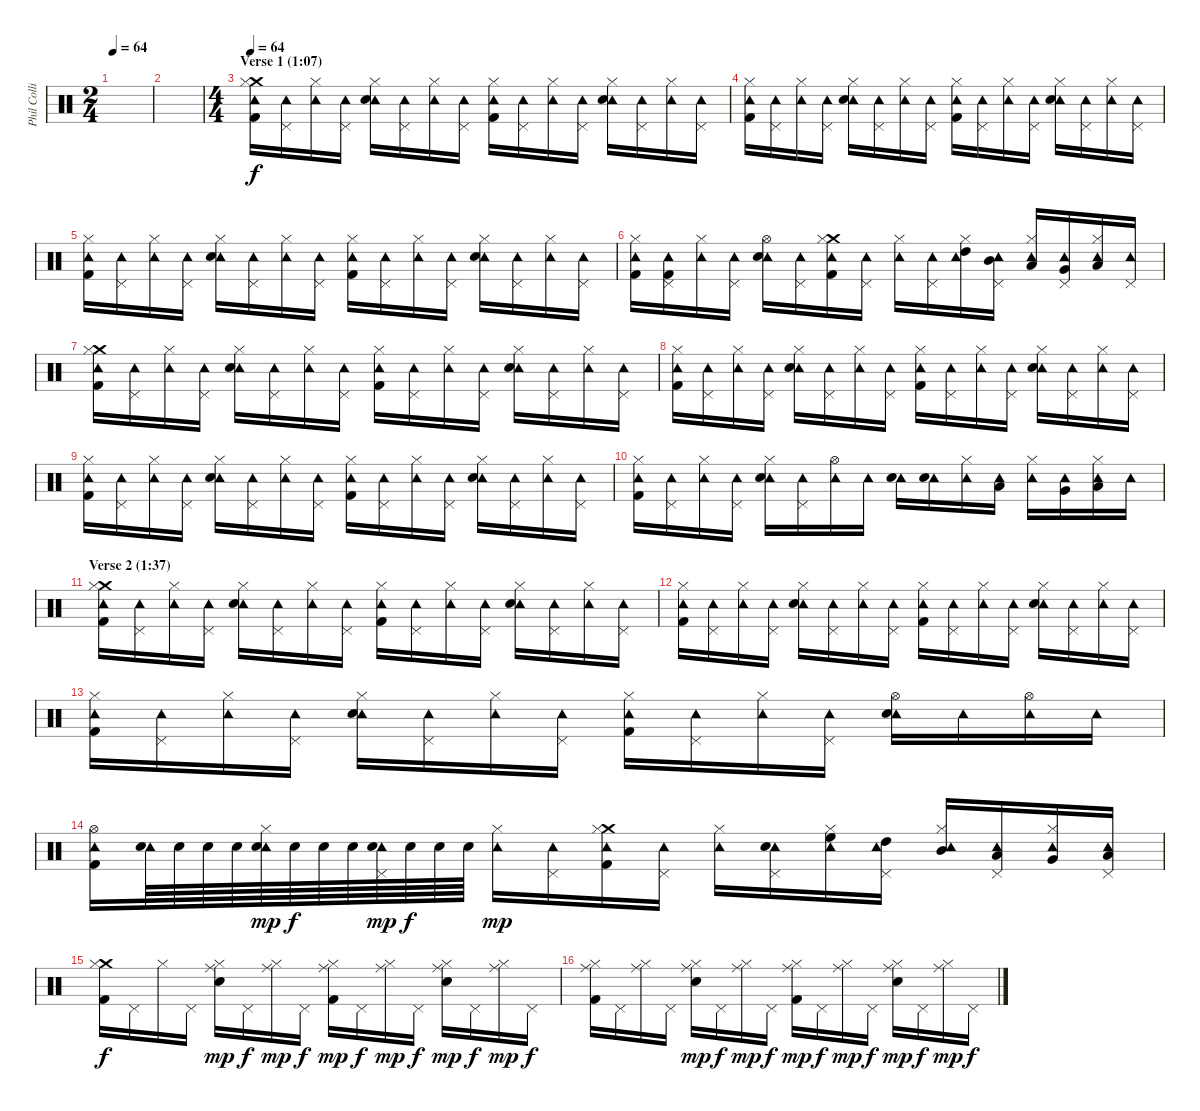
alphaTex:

\track ("Phil Collins (drums)" "Phil Colli") {instrument percussion}
\staff {score}
\articulation defaults
\ts (2 4)
\tempo 64
\clef neutral
\ks c
|
|
\ts (4 4)
\section ("" "Verse 1 (1:07)")
\tempo 64
("Crash medium (hit)" "Tambourine (hit)" "Hi-Hat (closed)" "Kick (hit) 2").16 ("Tambourine (hit)" "Pedal Hi-Hat (hit)").16 ("Tambourine (hit)" "Hi-Hat (closed)").16 ("Tambourine (hit)" "Pedal Hi-Hat (hit)").16 ("Tambourine (hit)" "Hi-Hat (closed)" "Electric Snare (hit)").16 ("Tambourine (hit)" "Pedal Hi-Hat (hit)").16 ("Tambourine (hit)" "Hi-Hat (closed)").16 ("Tambourine (hit)" "Pedal Hi-Hat (hit)").16 ("Tambourine (hit)" "Hi-Hat (closed)" "Kick (hit) 2").16 ("Tambourine (hit)" "Pedal Hi-Hat (hit)").16 ("Tambourine (hit)" "Hi-Hat (closed)").16 ("Tambourine (hit)" "Pedal Hi-Hat (hit)").16 ("Tambourine (hit)" "Hi-Hat (closed)" "Electric Snare (hit)").16 ("Tambourine (hit)" "Pedal Hi-Hat (hit)").16 ("Tambourine (hit)" "Hi-Hat (closed)").16 ("Tambourine (hit)" "Pedal Hi-Hat (hit)").16 |
("Tambourine (hit)" "Hi-Hat (closed)" "Kick (hit) 2").16 ("Tambourine (hit)" "Pedal Hi-Hat (hit)").16 ("Tambourine (hit)" "Hi-Hat (closed)").16 ("Tambourine (hit)" "Pedal Hi-Hat (hit)").16 ("Tambourine (hit)" "Hi-Hat (closed)" "Electric Snare (hit)").16 ("Tambourine (hit)" "Pedal Hi-Hat (hit)").16 ("Tambourine (hit)" "Hi-Hat (closed)").16 ("Tambourine (hit)" "Pedal Hi-Hat (hit)").16 ("Tambourine (hit)" "Hi-Hat (closed)" "Kick (hit) 2").16 ("Tambourine (hit)" "Pedal Hi-Hat (hit)").16 ("Tambourine (hit)" "Hi-Hat (closed)").16 ("Tambourine (hit)" "Pedal Hi-Hat (hit)").16 ("Tambourine (hit)" "Hi-Hat (closed)" "Electric Snare (hit)").16 ("Tambourine (hit)" "Pedal Hi-Hat (hit)").16 ("Tambourine (hit)" "Hi-Hat (closed)").16 ("Tambourine (hit)" "Pedal Hi-Hat (hit)").16 |
("Tambourine (hit)" "Hi-Hat (closed)" "Kick (hit) 2").16 ("Tambourine (hit)" "Pedal Hi-Hat (hit)").16 ("Tambourine (hit)" "Hi-Hat (closed)").16 ("Tambourine (hit)" "Pedal Hi-Hat (hit)").16 ("Tambourine (hit)" "Hi-Hat (closed)" "Electric Snare (hit)").16 ("Tambourine (hit)" "Pedal Hi-Hat (hit)").16 ("Tambourine (hit)" "Hi-Hat (closed)").16 ("Tambourine (hit)" "Pedal Hi-Hat (hit)").16 ("Tambourine (hit)" "Hi-Hat (closed)" "Kick (hit) 2").16 ("Tambourine (hit)" "Pedal Hi-Hat (hit)").16 ("Tambourine (hit)" "Hi-Hat (closed)").16 ("Tambourine (hit)" "Pedal Hi-Hat (hit)").16 ("Tambourine (hit)" "Hi-Hat (closed)" "Electric Snare (hit)").16 ("Tambourine (hit)" "Pedal Hi-Hat (hit)").16 ("Tambourine (hit)" "Hi-Hat (closed)").16 ("Tambourine (hit)" "Pedal Hi-Hat (hit)").16 |
("Tambourine (hit)" "Hi-Hat (closed)" "Kick (hit) 2").16 ("Tambourine (hit)" "Pedal Hi-Hat (hit)" "Kick (hit) 2").16 ("Tambourine (hit)" "Hi-Hat (closed)").16 ("Tambourine (hit)" "Pedal Hi-Hat (hit)").16 ("Tambourine (hit)" "Hi-Hat (open)" "Electric Snare (hit)").16 ("Tambourine (hit)" "Pedal Hi-Hat (hit)").16 ("Crash medium (hit)" "Tambourine (hit)" "Hi-Hat (closed)" "Kick (hit) 2").16 ("Tambourine (hit)" "Pedal Hi-Hat (hit)").16 ("Tambourine (hit)" "Hi-Hat (closed)").16 ("Tambourine (hit)" "Pedal Hi-Hat (hit)").16 ("Tambourine (hit)" "Hi-Hat (closed)" "High Tom (hit)").16 ("Tambourine (hit)" "Pedal Hi-Hat (hit)" "Mid Tom (hit)").16 ("Tambourine (hit)" "Hi-Hat (closed)" "Low Tom (hit)").16 ("Tambourine (hit)" "Pedal Hi-Hat (hit)" "Very Low Tom (hit)").16 ("Tambourine (hit)" "Hi-Hat (closed)" "Low Floor Tom (hit)").16 ("Tambourine (hit)" "Pedal Hi-Hat (hit)").16 |
("Crash medium (hit)" "Tambourine (hit)" "Hi-Hat (closed)" "Kick (hit) 2").16 ("Tambourine (hit)" "Pedal Hi-Hat (hit)").16 ("Tambourine (hit)" "Hi-Hat (closed)").16 ("Tambourine (hit)" "Pedal Hi-Hat (hit)").16 ("Tambourine (hit)" "Hi-Hat (closed)" "Electric Snare (hit)").16 ("Tambourine (hit)" "Pedal Hi-Hat (hit)").16 ("Tambourine (hit)" "Hi-Hat (closed)").16 ("Tambourine (hit)" "Pedal Hi-Hat (hit)").16 ("Tambourine (hit)" "Hi-Hat (closed)" "Kick (hit) 2").16 ("Tambourine (hit)" "Pedal Hi-Hat (hit)").16 ("Tambourine (hit)" "Hi-Hat (closed)").16 ("Tambourine (hit)" "Pedal Hi-Hat (hit)").16 ("Tambourine (hit)" "Hi-Hat (closed)" "Electric Snare (hit)").16 ("Tambourine (hit)" "Pedal Hi-Hat (hit)").16 ("Tambourine (hit)" "Hi-Hat (closed)").16 ("Tambourine (hit)" "Pedal Hi-Hat (hit)").16 |
("Tambourine (hit)" "Hi-Hat (closed)" "Kick (hit) 2").16 ("Tambourine (hit)" "Pedal Hi-Hat (hit)").16 ("Tambourine (hit)" "Hi-Hat (closed)").16 ("Tambourine (hit)" "Pedal Hi-Hat (hit)").16 ("Tambourine (hit)" "Hi-Hat (closed)" "Electric Snare (hit)").16 ("Tambourine (hit)" "Pedal Hi-Hat (hit)").16 ("Tambourine (hit)" "Hi-Hat (closed)").16 ("Tambourine (hit)" "Pedal Hi-Hat (hit)").16 ("Tambourine (hit)" "Hi-Hat (closed)" "Kick (hit) 2").16 ("Tambourine (hit)" "Pedal Hi-Hat (hit)").16 ("Tambourine (hit)" "Hi-Hat (closed)").16 ("Tambourine (hit)" "Pedal Hi-Hat (hit)").16 ("Tambourine (hit)" "Hi-Hat (closed)" "Electric Snare (hit)").16 ("Tambourine (hit)" "Pedal Hi-Hat (hit)").16 ("Tambourine (hit)" "Hi-Hat (closed)").16 ("Tambourine (hit)" "Pedal Hi-Hat (hit)").16 |
("Tambourine (hit)" "Hi-Hat (closed)" "Kick (hit) 2").16 ("Tambourine (hit)" "Pedal Hi-Hat (hit)").16 ("Tambourine (hit)" "Hi-Hat (closed)").16 ("Tambourine (hit)" "Pedal Hi-Hat (hit)").16 ("Tambourine (hit)" "Hi-Hat (closed)" "Electric Snare (hit)").16 ("Tambourine (hit)" "Pedal Hi-Hat (hit)").16 ("Tambourine (hit)" "Hi-Hat (closed)").16 ("Tambourine (hit)" "Pedal Hi-Hat (hit)").16 ("Tambourine (hit)" "Hi-Hat (closed)" "Kick (hit) 2").16 ("Tambourine (hit)" "Pedal Hi-Hat (hit)").16 ("Tambourine (hit)" "Hi-Hat (closed)").16 ("Tambourine (hit)" "Pedal Hi-Hat (hit)").16 ("Tambourine (hit)" "Hi-Hat (closed)" "Electric Snare (hit)").16 ("Tambourine (hit)" "Pedal Hi-Hat (hit)").16 ("Tambourine (hit)" "Hi-Hat (closed)").16 ("Tambourine (hit)" "Pedal Hi-Hat (hit)").16 |
("Tambourine (hit)" "Hi-Hat (closed)" "Kick (hit) 2").16 ("Tambourine (hit)" "Pedal Hi-Hat (hit)").16 ("Tambourine (hit)" "Hi-Hat (closed)").16 ("Tambourine (hit)" "Pedal Hi-Hat (hit)").16 ("Tambourine (hit)" "Hi-Hat (closed)" "Electric Snare (hit)").16 ("Tambourine (hit)" "Pedal Hi-Hat (hit)").16 ("Tambourine (hit)" "Hi-Hat (open)").16 "Tambourine (hit)".16 ("Tambourine (hit)" "Electric Snare (hit)").16 ("Tambourine (hit)" "Electric Snare (hit)").16 ("Tambourine (hit)" "Hi-Hat (closed)").16 ("Tambourine (hit)" "Low Tom (hit)").16 ("Tambourine (hit)" "Hi-Hat (closed)").16 ("Tambourine (hit)" "Very Low Tom (hit)").16 ("Tambourine (hit)" "Hi-Hat (closed)" "Low Floor Tom (hit)").16 "Tambourine (hit)".16 |
\section ("" "Verse 2 (1:37)")
("Crash medium (hit)" "Tambourine (hit)" "Hi-Hat (closed)" "Kick (hit) 2").16 ("Tambourine (hit)" "Pedal Hi-Hat (hit)").16 ("Tambourine (hit)" "Hi-Hat (closed)").16 ("Tambourine (hit)" "Pedal Hi-Hat (hit)").16 ("Tambourine (hit)" "Hi-Hat (closed)" "Electric Snare (hit)").16 ("Tambourine (hit)" "Pedal Hi-Hat (hit)").16 ("Tambourine (hit)" "Hi-Hat (closed)").16 ("Tambourine (hit)" "Pedal Hi-Hat (hit)").16 ("Tambourine (hit)" "Hi-Hat (closed)" "Kick (hit) 2").16 ("Tambourine (hit)" "Pedal Hi-Hat (hit)").16 ("Tambourine (hit)" "Hi-Hat (closed)").16 ("Tambourine (hit)" "Pedal Hi-Hat (hit)").16 ("Tambourine (hit)" "Hi-Hat (closed)" "Electric Snare (hit)").16 ("Tambourine (hit)" "Pedal Hi-Hat (hit)").16 ("Tambourine (hit)" "Hi-Hat (closed)").16 ("Tambourine (hit)" "Pedal Hi-Hat (hit)").16 |
("Tambourine (hit)" "Hi-Hat (closed)" "Kick (hit) 2").16 ("Tambourine (hit)" "Pedal Hi-Hat (hit)").16 ("Tambourine (hit)" "Hi-Hat (closed)").16 ("Tambourine (hit)" "Pedal Hi-Hat (hit)").16 ("Tambourine (hit)" "Hi-Hat (closed)" "Electric Snare (hit)").16 ("Tambourine (hit)" "Pedal Hi-Hat (hit)").16 ("Tambourine (hit)" "Hi-Hat (closed)").16 ("Tambourine (hit)" "Pedal Hi-Hat (hit)").16 ("Tambourine (hit)" "Hi-Hat (closed)" "Kick (hit) 2").16 ("Tambourine (hit)" "Pedal Hi-Hat (hit)").16 ("Tambourine (hit)" "Hi-Hat (closed)").16 ("Tambourine (hit)" "Pedal Hi-Hat (hit)").16 ("Tambourine (hit)" "Hi-Hat (closed)" "Electric Snare (hit)").16 ("Tambourine (hit)" "Pedal Hi-Hat (hit)").16 ("Tambourine (hit)" "Hi-Hat (closed)").16 ("Tambourine (hit)" "Pedal Hi-Hat (hit)").16 |
("Tambourine (hit)" "Hi-Hat (closed)" "Kick (hit) 2").16 ("Tambourine (hit)" "Pedal Hi-Hat (hit)").16 ("Tambourine (hit)" "Hi-Hat (closed)").16 ("Tambourine (hit)" "Pedal Hi-Hat (hit)").16 ("Tambourine (hit)" "Hi-Hat (closed)" "Electric Snare (hit)").16 ("Tambourine (hit)" "Pedal Hi-Hat (hit)").16 ("Tambourine (hit)" "Hi-Hat (closed)").16 ("Tambourine (hit)" "Pedal Hi-Hat (hit)").16 ("Tambourine (hit)" "Hi-Hat (closed)" "Kick (hit) 2").16 ("Tambourine (hit)" "Pedal Hi-Hat (hit)").16 ("Tambourine (hit)" "Hi-Hat (closed)").16 ("Tambourine (hit)" "Pedal Hi-Hat (hit)").16 ("Tambourine (hit)" "Hi-Hat (open)" "Electric Snare (hit)").16 "Tambourine (hit)".16 ("Tambourine (hit)" "Hi-Hat (open)").16 "Tambourine (hit)".16 |
("Tambourine (hit)" "Hi-Hat (open)" "Kick (hit) 2").16 ("Tambourine (hit)" "Electric Snare (hit)").64 "Electric Snare (hit)".64{dy f} "Electric Snare (hit)".64 "Electric Snare (hit)".64 ("Tambourine (hit)" "Hi-Hat (closed)" "Electric Snare (hit)").64{dy mp} "Electric Snare (hit)".64{dy f} "Electric Snare (hit)".64 "Electric Snare (hit)".64 ("Tambourine (hit)" "Pedal Hi-Hat (hit)" "Electric Snare (hit)").64{dy mp} "Electric Snare (hit)".64{dy f} "Electric Snare (hit)".64 "Electric Snare (hit)".64 ("Tambourine (hit)" "Hi-Hat (closed)").16{dy mp} ("Tambourine (hit)" "Pedal Hi-Hat (hit)").16 ("Crash medium (hit)" "Tambourine (hit)" "Hi-Hat (closed)" "Kick (hit) 2").16 ("Tambourine (hit)" "Pedal Hi-Hat (hit)").16 ("Tambourine (hit)" "Hi-Hat (closed)").16 ("Tambourine (hit)" "Pedal Hi-Hat (hit)" "Electric Snare (hit)").16 ("Tambourine (hit)" "Hi-Hat (closed)" "High Floor Tom (hit)").16 ("Tambourine (hit)" "Pedal Hi-Hat (hit)" "High Tom (hit)").16 ("Tambourine (hit)" "Hi-Hat (closed)" "Mid Tom (hit)").16 ("Tambourine (hit)" "Pedal Hi-Hat (hit)" "Low Tom (hit)").16 ("Tambourine (hit)" "Hi-Hat (closed)" "Very Low Tom (hit)").16 ("Tambourine (hit)" "Pedal Hi-Hat (hit)" "Low Floor Tom (hit)").16 |
("Crash medium (hit)" "Hi-Hat (closed)" "Kick (hit) 2").16{dy f} "Pedal Hi-Hat (hit)".16 "Hi-Hat (closed)".16 "Pedal Hi-Hat (hit)".16 ("Ride (middle)" "Hi-Hat (closed)" "Electric Snare (hit)").16{dy mp} "Pedal Hi-Hat (hit)".16{dy f} ("Ride (middle)" "Hi-Hat (closed)").16{dy mp} "Pedal Hi-Hat (hit)".16{dy f} ("Ride (middle)" "Hi-Hat (closed)" "Kick (hit) 2").16{dy mp} "Pedal Hi-Hat (hit)".16{dy f} ("Ride (middle)" "Hi-Hat (closed)").16{dy mp} "Pedal Hi-Hat (hit)".16{dy f} ("Ride (middle)" "Hi-Hat (closed)" "Electric Snare (hit)").16{dy mp} "Pedal Hi-Hat (hit)".16{dy f} ("Ride (middle)" "Hi-Hat (closed)").16{dy mp} "Pedal Hi-Hat (hit)".16{dy f} |
("Ride (middle)" "Hi-Hat (closed)" "Kick (hit) 2").16 "Pedal Hi-Hat (hit)".16 ("Ride (middle)" "Hi-Hat (closed)").16 "Pedal Hi-Hat (hit)".16 ("Ride (middle)" "Hi-Hat (closed)" "Electric Snare (hit)").16{dy mp} "Pedal Hi-Hat (hit)".16{dy f} ("Ride (middle)" "Hi-Hat (closed)").16{dy mp} "Pedal Hi-Hat (hit)".16{dy f} ("Ride (middle)" "Hi-Hat (closed)" "Kick (hit) 2").16{dy mp} "Pedal Hi-Hat (hit)".16{dy f} ("Ride (middle)" "Hi-Hat (closed)").16{dy mp} "Pedal Hi-Hat (hit)".16{dy f} ("Ride (middle)" "Hi-Hat (closed)" "Electric Snare (hit)").16{dy mp} "Pedal Hi-Hat (hit)".16{dy f} ("Ride (middle)" "Hi-Hat (closed)").16{dy mp} "Pedal Hi-Hat (hit)".16{dy f}
